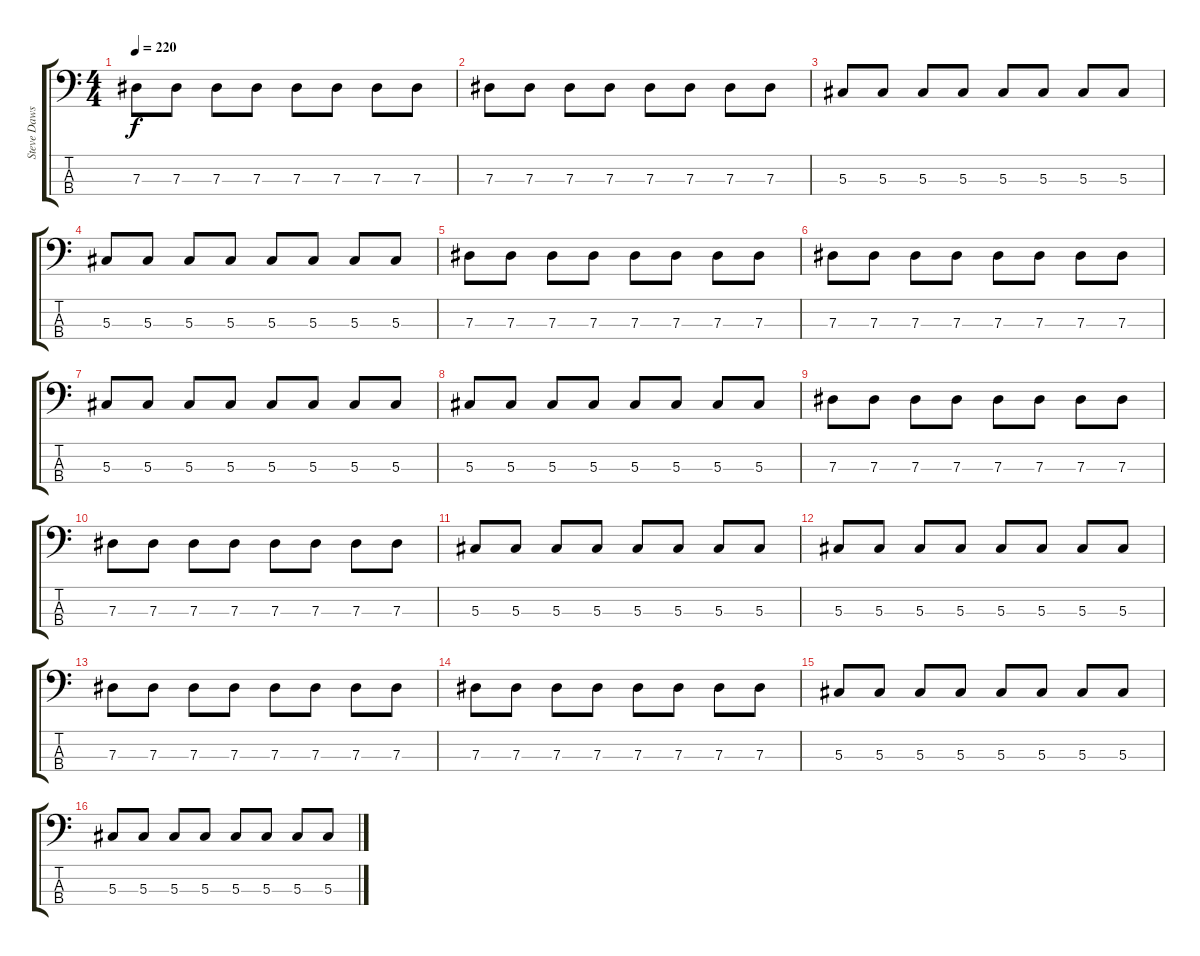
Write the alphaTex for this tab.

\track ("Steve Dawson" "Steve Daws") {instrument electricbassfinger}
\staff {score tabs}
\tuning (Gb2 Db2 Ab1 Eb1) {hide}
\ts (4 4)
\tempo 220
\clef f4
\ks c
7.3.8{dy f} 7.3.8 7.3.8 7.3.8 7.3.8 7.3.8 7.3.8 7.3.8 |
7.3.8 7.3.8 7.3.8 7.3.8 7.3.8 7.3.8 7.3.8 7.3.8 |
5.3.8 5.3.8 5.3.8 5.3.8 5.3.8 5.3.8 5.3.8 5.3.8 |
5.3.8 5.3.8 5.3.8 5.3.8 5.3.8 5.3.8 5.3.8 5.3.8 |
7.3.8 7.3.8 7.3.8 7.3.8 7.3.8 7.3.8 7.3.8 7.3.8 |
7.3.8 7.3.8 7.3.8 7.3.8 7.3.8 7.3.8 7.3.8 7.3.8 |
5.3.8 5.3.8 5.3.8 5.3.8 5.3.8 5.3.8 5.3.8 5.3.8 |
5.3.8 5.3.8 5.3.8 5.3.8 5.3.8 5.3.8 5.3.8 5.3.8 |
7.3.8 7.3.8 7.3.8 7.3.8 7.3.8 7.3.8 7.3.8 7.3.8 |
7.3.8 7.3.8 7.3.8 7.3.8 7.3.8 7.3.8 7.3.8 7.3.8 |
5.3.8 5.3.8 5.3.8 5.3.8 5.3.8 5.3.8 5.3.8 5.3.8 |
5.3.8 5.3.8 5.3.8 5.3.8 5.3.8 5.3.8 5.3.8 5.3.8 |
7.3.8 7.3.8 7.3.8 7.3.8 7.3.8 7.3.8 7.3.8 7.3.8 |
7.3.8 7.3.8 7.3.8 7.3.8 7.3.8 7.3.8 7.3.8 7.3.8 |
5.3.8 5.3.8 5.3.8 5.3.8 5.3.8 5.3.8 5.3.8 5.3.8 |
5.3.8 5.3.8 5.3.8 5.3.8 5.3.8 5.3.8 5.3.8 5.3.8
